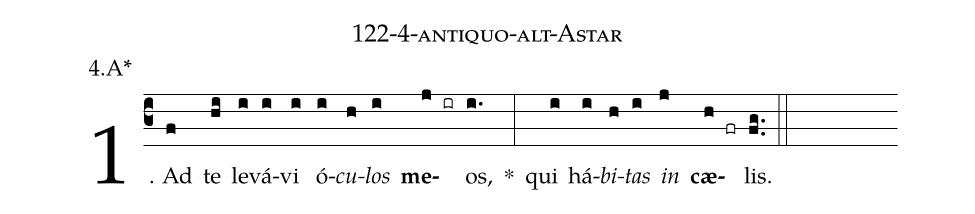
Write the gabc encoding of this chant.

name: 122-4-antiquo-alt-Astar;
annotation: 4.A*;
%%
(c3)1. Ad(f) te(hi) le(i)vá(i)vi(i) ó(i)<i>cu</i>(h)<i>los</i>(i) <b>me</b>(j ir)os,(i.) *(:) qui(i) há(i)<i>bi</i>(h)<i>tas</i>(i) <i>in</i>(j) <b>cæ</b>(h fr)lis.(fg..) (::)
